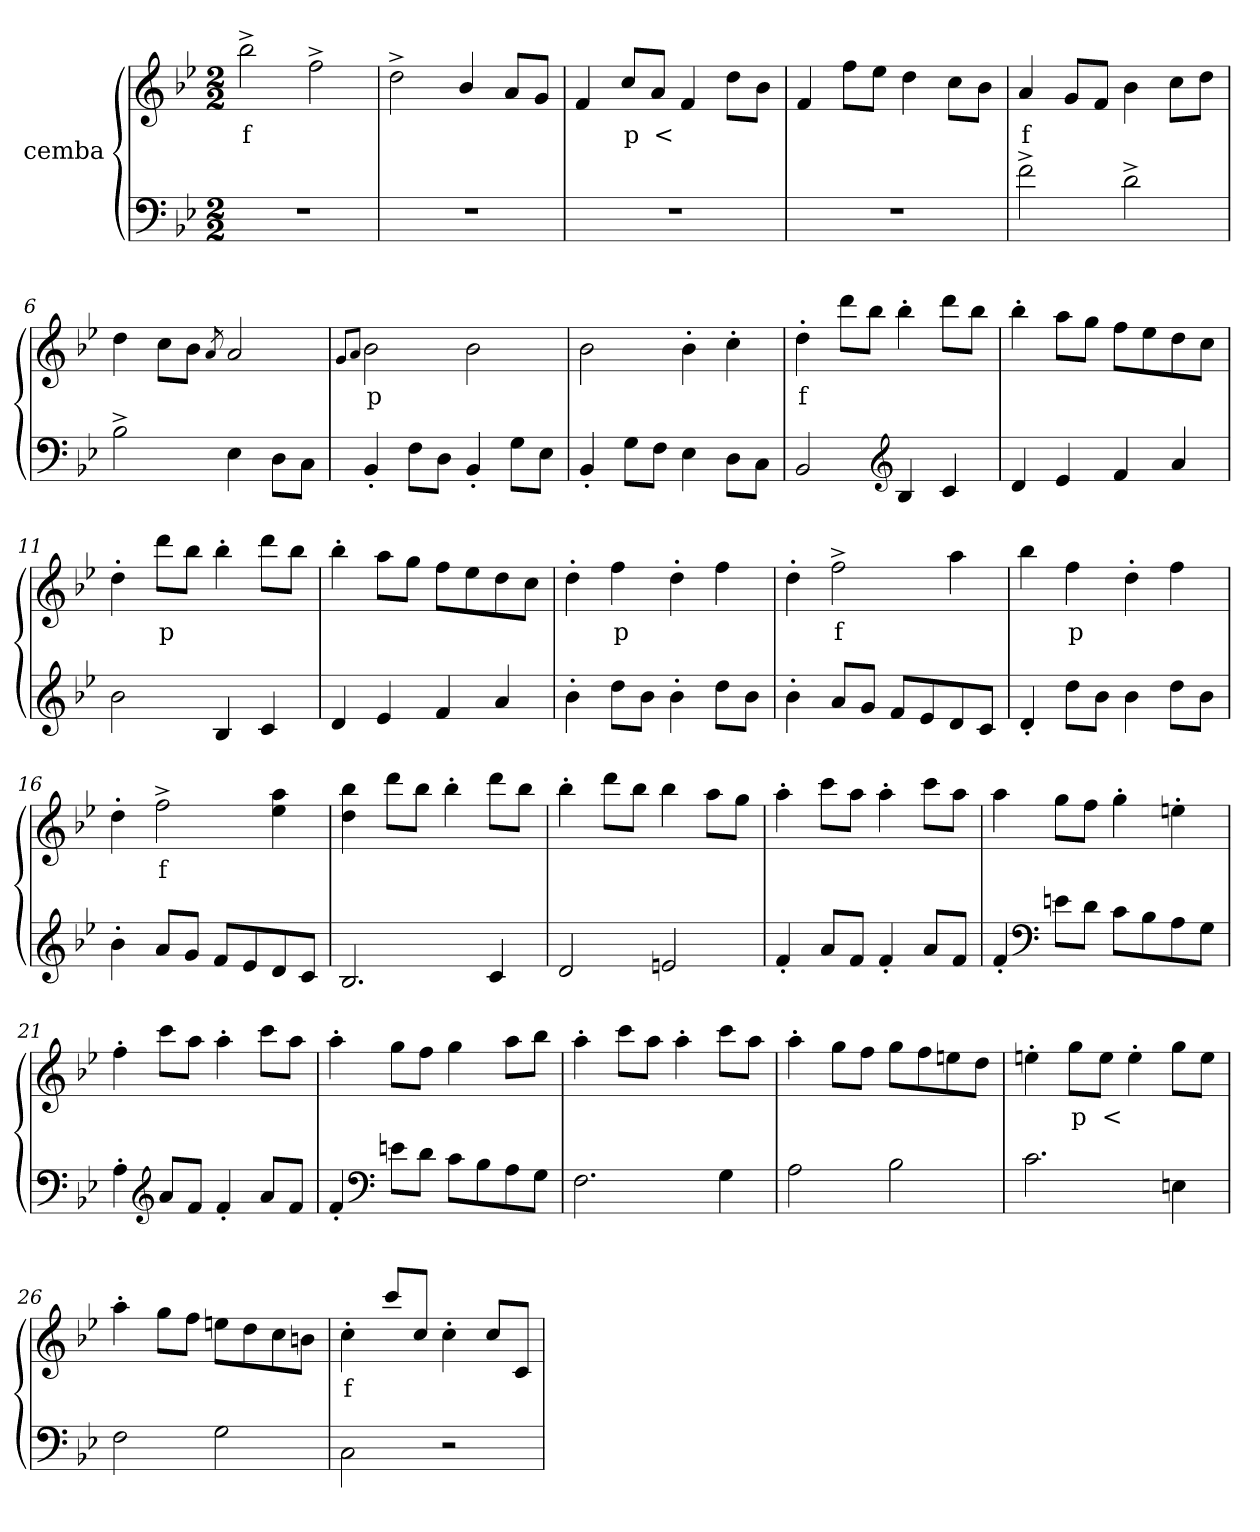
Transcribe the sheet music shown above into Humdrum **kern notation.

**kern	**kern	**text
*part2	*part1	*part1
*staff2	*staff1	*staff1
*I"cemba	*I"cemba	*
*clefF4	*clefG2	*
*k[b-e-]	*k[b-e-]	*
*M2/2	*M2/2	*
=1	=1	=1
1r	2bb-^>\	f
.	2ff^>\	.
=2	=2	=2
1r	2dd^>\	.
.	4b-/	.
.	8a/L	.
.	8g/J	.
=3	=3	=3
1r	4f/	.
.	8cc/L	p
.	8a/J	<
.	4f/	.
.	8dd\L	.
.	8b-\J	.
=4	=4	=4
1r	4f/	.
.	8ff\L	.
.	8ee-\J	.
.	4dd\	.
.	8cc\L	.
.	8b-\J	.
=5	=5	=5
2f^>\	4a/	f
.	8g/L	.
.	8f/J	.
2d^>\	4b-\	.
.	8cc\L	.
.	8dd\J	.
=6	=6	=6
2B-^>\	4dd\	.
.	8cc\L	.
.	8b-\J	.
.	8qa/	.
4E-\	2a/	.
8D\L	.	.
8C\J	.	.
=7	=7	=7
.	8qg/L	.
.	8qa/J	.
4BB-'>/	2b-\	p
8F\L	.	.
8D\J	.	.
4BB-'>/	2b-\	.
8G\L	.	.
8E-\J	.	.
=8	=8	=8
4BB-'>/	2b-\	.
8G\L	.	.
8F\J	.	.
4E-\	4b-'>\	.
8D\L	4cc'>\	.
8C\J	.	.
=9	=9	=9
2BB-/	4dd'>\	f
.	8ddd\L	.
.	8bb-\J	.
*clefG2	*	*
4B-/	4bb-'>\	.
4c/	8ddd\L	.
.	8bb-\J	.
=10	=10	=10
4d/	4bb-'>\	.
4e-/	8aa\L	.
.	8gg\J	.
4f/	8ff\L	.
.	8ee-\	.
4a/	8dd\	.
.	8cc\J	.
=11	=11	=11
2b-\	4dd'>\	.
.	8ddd\L	p
.	8bb-\J	.
4B-/	4bb-'>\	.
4c/	8ddd\L	.
.	8bb-\J	.
=12	=12	=12
4d/	4bb-'>\	.
4e-/	8aa\L	.
.	8gg\J	.
4f/	8ff\L	.
.	8ee-\	.
4a/	8dd\	.
.	8cc\J	.
=13	=13	=13
4b-'>\	4dd'>\	.
8dd\L	4ff\	p
8b-\J	.	.
4b-'>\	4dd'>\	.
8dd\L	4ff\	.
8b-\J	.	.
=14	=14	=14
4b-'>\	4dd'>\	.
8a/L	2ff^>\	f
8g/J	.	.
8f/L	.	.
8e-/	.	.
8d/	4aa\	.
8c/J	.	.
=15	=15	=15
4d'>/	4bb-\	.
8dd\L	4ff\	p
8b-\J	.	.
4b-\	4dd'>\	.
8dd\L	4ff\	.
8b-\J	.	.
=16	=16	=16
4b-'>\	4dd'>\	.
8a/L	2ff^>\	f
8g/J	.	.
8f/L	.	.
8e-/	.	.
8d/	4ee-\ 4aa\	.
8c/J	.	.
=17	=17	=17
2.B-/	4dd\ 4bb-\	.
.	8ddd\L	.
.	8bb-\J	.
.	4bb-'>\	.
4c/	8ddd\L	.
.	8bb-\J	.
=18	=18	=18
2d/	4bb-'>\	.
.	8ddd\L	.
.	8bb-\J	.
2en/	4bb-\	.
.	8aa\L	.
.	8gg\J	.
=19	=19	=19
4f'>/	4aa'>\	.
8a/L	8ccc\L	.
8f/J	8aa\J	.
4f'>/	4aa'>\	.
8a/L	8ccc\L	.
8f/J	8aa\J	.
=20	=20	=20
4f'>/	4aa\	.
*clefF4	*	*
8en\L	8gg\L	.
8d\J	8ff\J	.
8c\L	4gg'>\	.
8B-\	.	.
8A\	4een'>\	.
8G\J	.	.
=21	=21	=21
4A'>\	4ff'>\	.
*clefG2	*	*
8a/L	8ccc\L	.
8f/J	8aa\J	.
4f'>/	4aa'>\	.
8a/L	8ccc\L	.
8f/J	8aa\J	.
=22	=22	=22
4f'>/	4aa'>\	.
*clefF4	*	*
8en\L	8gg\L	.
8d\J	8ff\J	.
8c\L	4gg\	.
8B-\	.	.
8A\	8aa\L	.
8G\J	8bb-\J	.
=23	=23	=23
2.F\	4aa'>\	.
.	8ccc\L	.
.	8aa\J	.
.	4aa'>\	.
4G\	8ccc\L	.
.	8aa\J	.
=24	=24	=24
2A\	4aa'>\	.
.	8gg\L	.
.	8ff\J	.
2B-\	8gg\L	.
.	8ff\	.
.	8een\	.
.	8dd\J	.
=25	=25	=25
2.c\	4een'>\	.
.	8gg\L	p
.	8ee\J	<
.	4ee'>\	.
4En\	8gg\L	.
.	8ee\J	.
=26	=26	=26
2F\	4aa'>\	.
.	8gg\L	.
.	8ff\J	.
2G\	8een\L	.
.	8dd\	.
.	8cc\	.
.	8bn\J	.
=27	=27	=27
2C\	4cc'>\	f
.	8ccc/L	.
.	8cc/J	.
2r	4cc'>\	.
.	8cc/L	.
.	8c/J	.
=	=	=
*-	*-	*-
